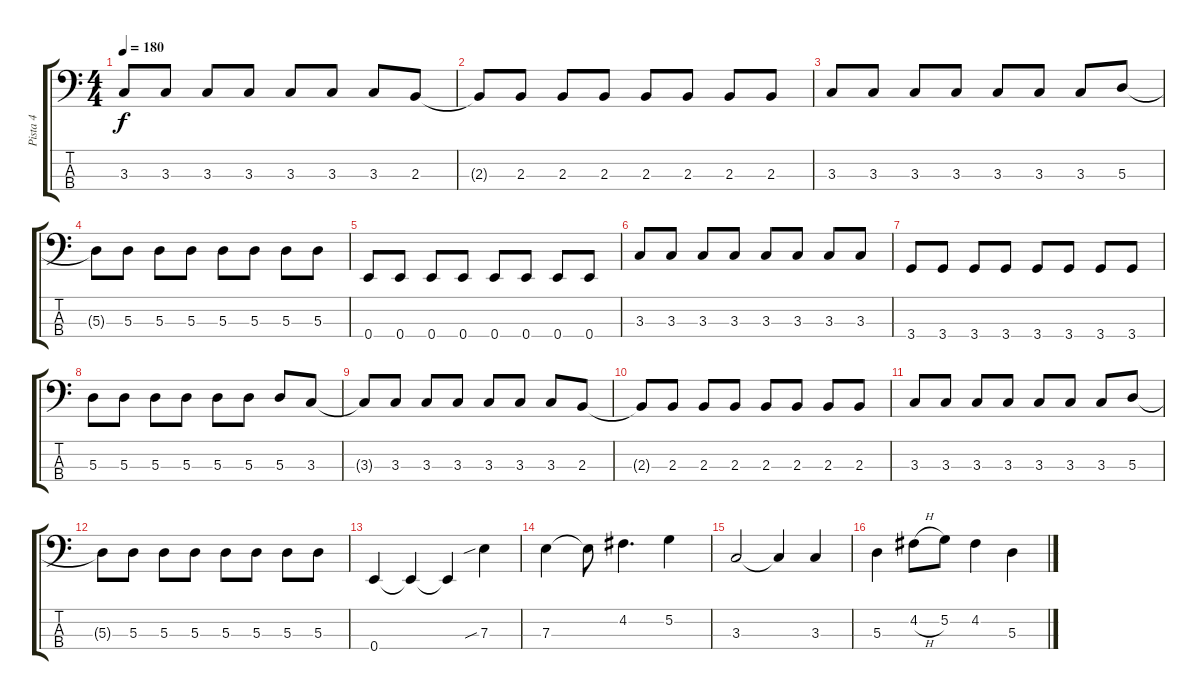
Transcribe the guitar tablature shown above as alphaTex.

\track ("Pista 4" "Pista 4") {instrument electricbassfinger}
\staff {score tabs}
\tuning (G2 D2 A1 E1) {hide}
\ts (4 4)
\tempo 180
\clef f4
\ks c
3.3{t}.8{dy f} 3.3.8 3.3.8 3.3.8 3.3.8 3.3.8 3.3.8 2.3.8 |
2.3{t}.8 2.3.8 2.3.8 2.3.8 2.3.8 2.3.8 2.3.8 2.3.8 |
3.3.8 3.3.8 3.3.8 3.3.8 3.3.8 3.3.8 3.3.8 5.3.8 |
5.3{t}.8 5.3.8 5.3.8 5.3.8 5.3.8 5.3.8 5.3.8 5.3.8 |
0.4.8 0.4.8 0.4.8 0.4.8 0.4.8 0.4.8 0.4.8 0.4.8 |
3.3.8 3.3.8 3.3.8 3.3.8 3.3.8 3.3.8 3.3.8 3.3.8 |
3.4.8 3.4.8 3.4.8 3.4.8 3.4.8 3.4.8 3.4.8 3.4.8 |
5.3.8 5.3.8 5.3.8 5.3.8 5.3.8 5.3.8 5.3.8 3.3.8 |
3.3{t}.8 3.3.8 3.3.8 3.3.8 3.3.8 3.3.8 3.3.8 2.3.8 |
2.3{t}.8 2.3.8 2.3.8 2.3.8 2.3.8 2.3.8 2.3.8 2.3.8 |
3.3.8 3.3.8 3.3.8 3.3.8 3.3.8 3.3.8 3.3.8 5.3.8 |
5.3{t}.8 5.3.8 5.3.8 5.3.8 5.3.8 5.3.8 5.3.8 5.3.8 |
0.4.4 0.4{t}.4 0.4{t}.4 7.3{sib}.4 |
7.3.4 7.3{t}.8 4.2.4{d} 5.2.4 |
3.3.2 3.3{t}.4 3.3.4 |
5.3.4 4.2{h}.8 5.2.8 4.2.4 5.3.4
